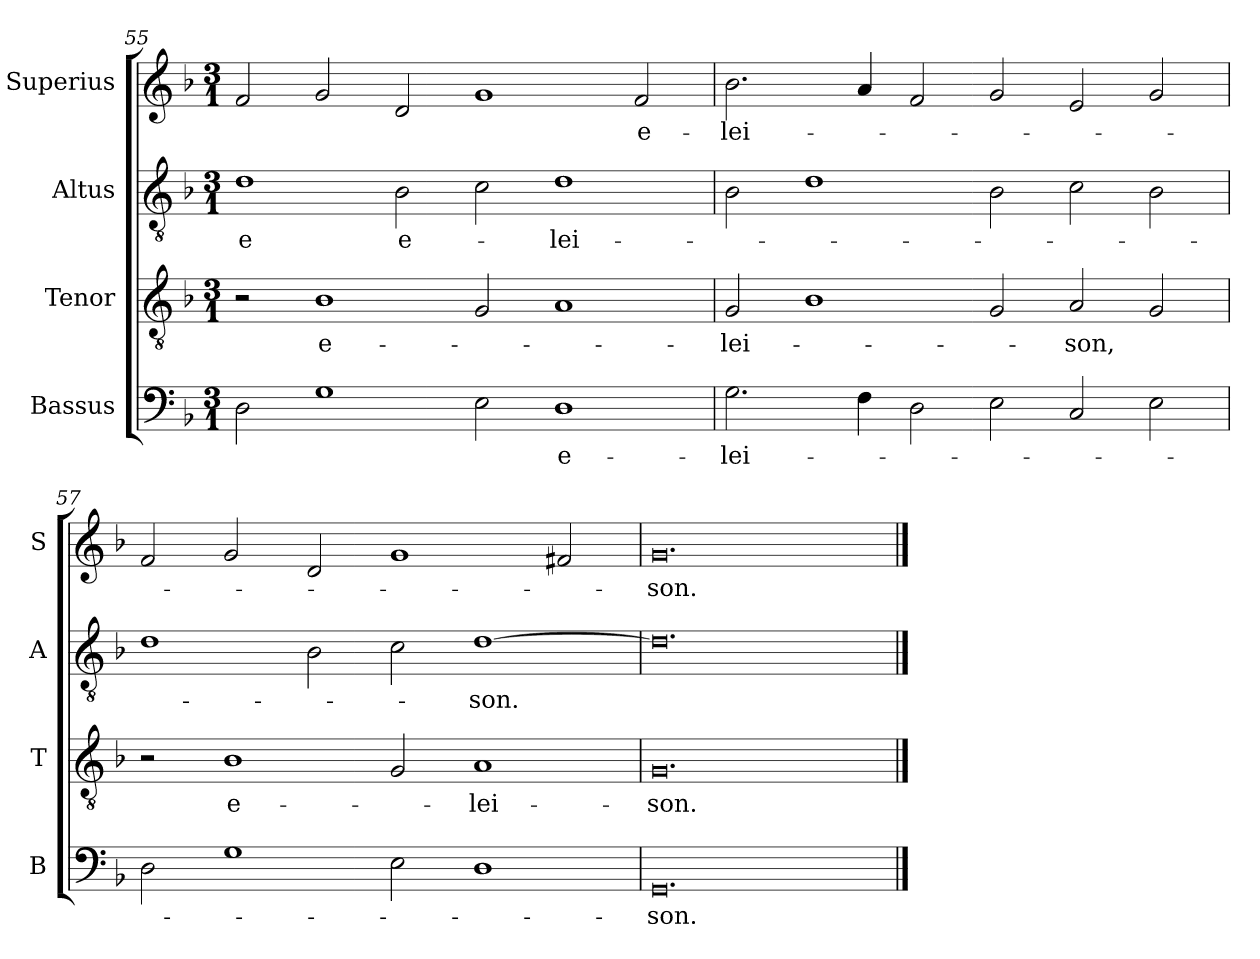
**kern	**text	**kern	**text	**kern	**text	**kern	**text
*part4	*part4	*part3	*part3	*part2	*part2	*part1	*part1
*staff4	*staff4	*staff3	*staff3	*staff2	*staff2	*staff1	*staff1
*I"Bassus	*	*I"Tenor	*	*I"Altus	*	*I"Superius	*
*I'B	*	*I'T	*	*I'A	*	*I'S	*
*clefF4	*	*clefGv2	*	*clefGv2	*	*clefG2	*
*k[b-]	*	*k[b-]	*	*k[b-]	*	*k[b-]	*
*M3/1	*	*M3/1	*	*M3/1	*	*M3/1	*
=55	=55	=55	=55	=55	=55	=55	=55
2D\	.	2r	.	1d	-e	2f/	.
1G	.	1B-	e-	.	.	2g/	.
.	.	.	.	2B-\	e-	2d/	.
2E\	.	2G/	.	2c\	.	1g	.
1D	e-	1A	.	1d	-lei-	.	.
.	.	.	.	.	.	2f/	e-
=56	=56	=56	=56	=56	=56	=56	=56
2.G\	-lei-	2G/	-lei-	2B-\	.	2.b-\	-lei-
.	.	1B-	.	1d	.	.	.
4F\	.	.	.	.	.	4a/	.
2D\	.	.	.	.	.	2f/	.
2E\	.	2G/	.	2B-\	.	2g/	.
2C/	.	2A/	-son,	2c\	.	2e/	.
2E\	.	2G/	.	2B-\	.	2g/	.
=57	=57	=57	=57	=57	=57	=57	=57
2D\	.	2r	.	1d	.	2f/	.
1G	.	1B-	e-	.	.	2g/	.
.	.	.	.	2B-\	.	2d/	.
2E\	.	2G/	.	2c\	.	1g	.
1D	.	1A	-lei-	[1d	-son.	.	.
.	.	.	.	.	.	2f#X/	.
=58	=58	=58	=58	=58	=58	=58	=58
0.GG	-son.	0.G	-son.	0.d]	.	0.g	-son.
==	==	==	==	==	==	==	==
*-	*-	*-	*-	*-	*-	*-	*-
